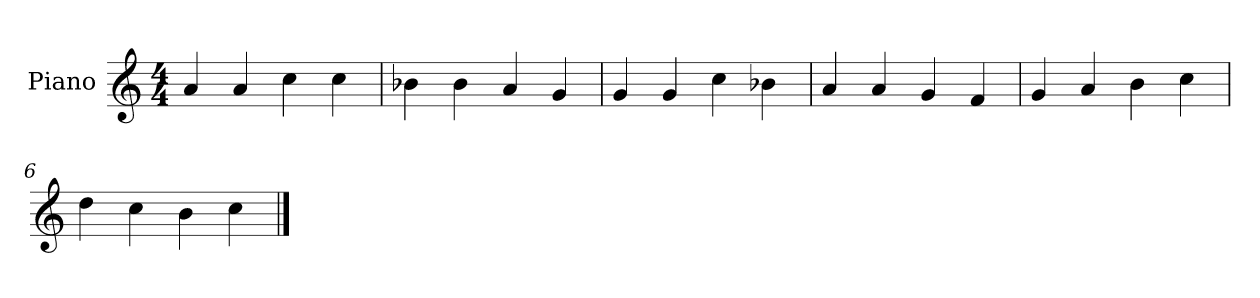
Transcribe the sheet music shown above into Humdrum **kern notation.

**kern
*part1
*staff1
*I"Piano
*I'P-no
*clefG2
*k[]
*M4/4
*MM90
=1
4a/
4a/
4cc\
4cc\
=2
4b-X\
4b-\
4a/
4g/
=3
4g/
4g/
4cc\
4b-X\
=4
4a/
4a/
4g/
4f/
=5
4g/
4a/
4b\
4cc\
=6
4dd\
4cc\
4b\
4cc\
==
*-
